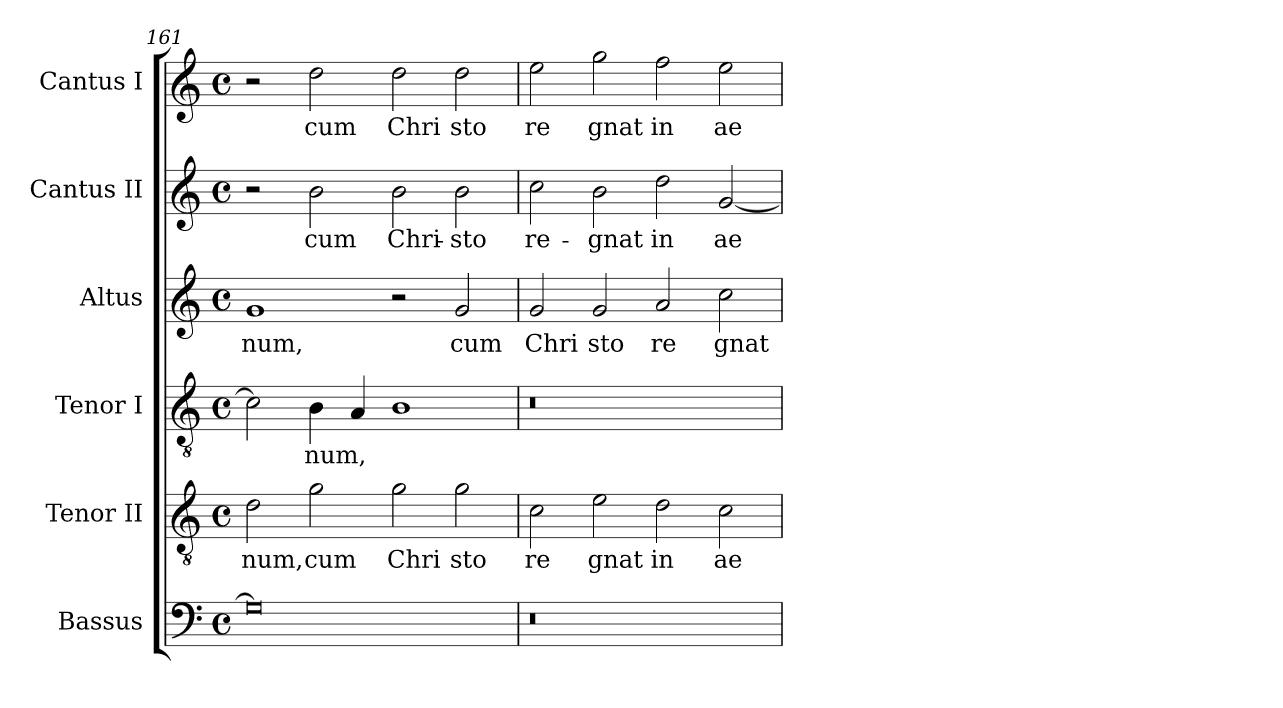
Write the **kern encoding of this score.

**kern	**kern	**text	**kern	**text	**kern	**text	**kern	**text	**kern	**text
*part6	*part5	*part5	*part4	*part4	*part3	*part3	*part2	*part2	*part1	*part1
*staff6	*staff5	*staff5	*staff4	*staff4	*staff3	*staff3	*staff2	*staff2	*staff1	*staff1
*I"Bassus	*I"Tenor II	*	*I"Tenor I	*	*I"Altus	*	*I"Cantus II	*	*I"Cantus I	*
*clefF4	*clefGv2	*	*clefGv2	*	*clefG2	*	*clefG2	*	*clefG2	*
*M4/4	*M4/4	*	*M4/4	*	*M4/4	*	*M4/4	*	*M4/4	*
*met(c)	*met(c)	*	*met(c)	*	*met(c)	*	*met(c)	*	*met(c)	*
=161	=161	=161	=161	=161	=161	=161	=161	=161	=161	=161
!	!	!LO:LY:b:cj	!	!	!	!LO:LY:b:cj	!	!	!	!
0G]	2d\	num,	2c\]	.	1g	num,	2r	.	2r	.
!	!	!LO:LY:b:cj	!	!LO:LY:b	!	!	!	!LO:LY:b:cj	!	!LO:LY:b:cj
.	2g\	cum	4B\	-num,	.	.	2b\	cum	2dd\	cum
.	.	.	4A/	.	.	.	.	.	.	.
!	!	!LO:LY:b:cj	!	!	!	!	!	!LO:LY:b:cj	!	!LO:LY:b:cj
.	2g\	Chri	1B	.	2r	.	2b\	Chri-	2dd\	Chri
!	!	!LO:LY:b:cj	!	!	!	!LO:LY:b:cj	!	!LO:LY:b:cj	!	!LO:LY:b:cj
.	2g\	sto	.	.	2g/	cum	2b\	-sto	2dd\	sto
=162	=162	=162	=162	=162	=162	=162	=162	=162	=162	=162
!	!	!LO:LY:b:cj	!	!	!	!LO:LY:b:cj	!	!LO:LY:b:cj	!	!LO:LY:b:cj
0r	2c\	re	0r	.	2g/	Chri	2cc\	re-	2ee\	re
!	!	!LO:LY:b:cj	!	!	!	!LO:LY:b:cj	!	!LO:LY:b:cj	!	!LO:LY:b:cj
.	2e\	gnat	.	.	2g/	sto	2b\	-gnat	2gg\	gnat
!	!	!LO:LY:b:cj	!	!	!	!LO:LY:b:cj	!	!LO:LY:b:cj	!	!LO:LY:b:cj
.	2d\	in	.	.	2a/	re	2dd\	in	2ff\	in
!	!	!LO:LY:b:cj	!	!	!	!LO:LY:b:cj	!	!LO:LY:b:cj	!	!LO:LY:b:cj
.	2c\	ae	.	.	2cc\	gnat	[<2g/	ae-	2ee\	ae
=	=	=	=	=	=	=	=	=	=	=
*-	*-	*-	*-	*-	*-	*-	*-	*-	*-	*-
